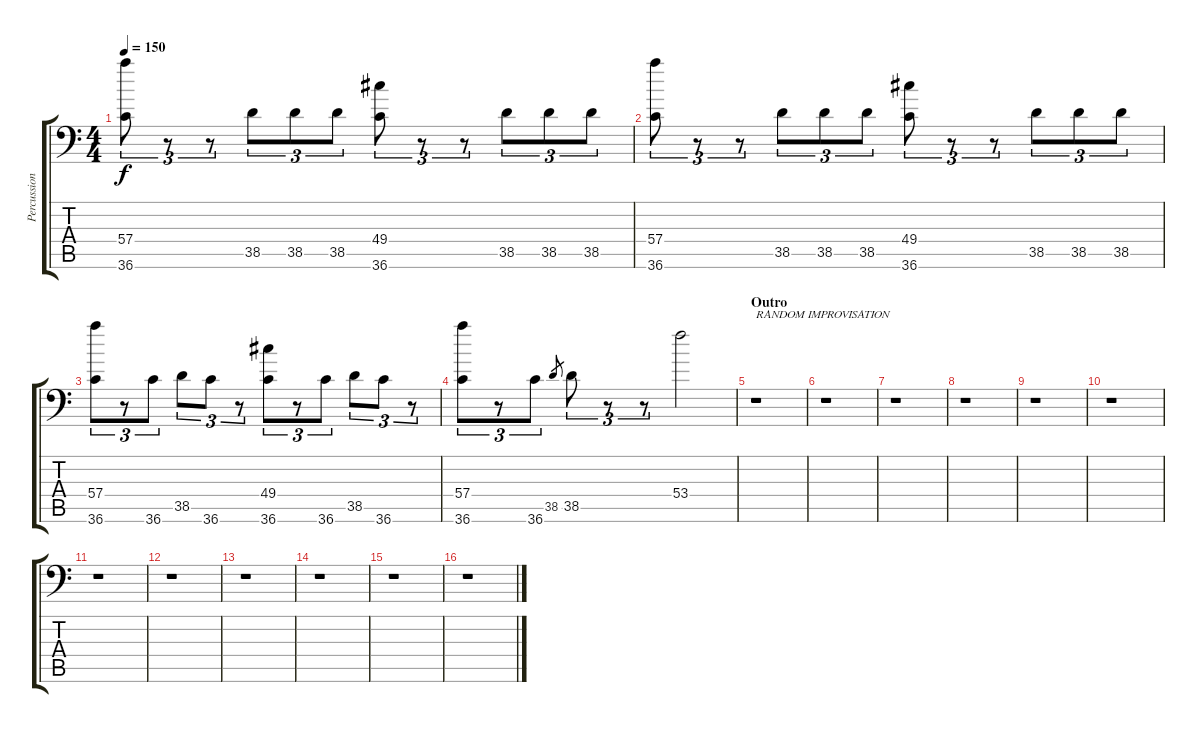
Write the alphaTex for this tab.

\track ("Percussion" "Percussion") {instrument acousticgrandpiano}
\staff {score tabs}
\tuning (C-1 C-1 C-1 C-1 C-1 C-1) {hide}
\ts (4 4)
\tempo 150
\clef f4
\ks c
(57.4 36.6).8{tu (3 2) dy f} r.8{tu (3 2)} r.8{tu (3 2)} 38.5.8{tu (3 2)} 38.5.8{tu (3 2)} 38.5.8{tu (3 2)} (49.4 36.6).8{tu (3 2)} r.8{tu (3 2)} r.8{tu (3 2)} 38.5.8{tu (3 2)} 38.5.8{tu (3 2)} 38.5.8{tu (3 2)} |
(57.4 36.6).8{tu (3 2)} r.8{tu (3 2)} r.8{tu (3 2)} 38.5.8{tu (3 2)} 38.5.8{tu (3 2)} 38.5.8{tu (3 2)} (49.4 36.6).8{tu (3 2)} r.8{tu (3 2)} r.8{tu (3 2)} 38.5.8{tu (3 2)} 38.5.8{tu (3 2)} 38.5.8{tu (3 2)} |
(57.4 36.6).8{tu (3 2)} r.8{tu (3 2)} 36.6.8{tu (3 2)} 38.5.8{tu (3 2)} 36.6.8{tu (3 2)} r.8{tu (3 2)} (49.4 36.6).8{tu (3 2)} r.8{tu (3 2)} 36.6.8{tu (3 2)} 38.5.8{tu (3 2)} 36.6.8{tu (3 2)} r.8{tu (3 2)} |
(57.4 36.6).8{tu (3 2)} r.8{tu (3 2)} 36.6.8{tu (3 2)} 38.5.8{gr} 38.5.8{tu (3 2)} r.8{tu (3 2)} r.8{tu (3 2)} 53.4.2 |
\section ("" "Outro")
r.1{txt "RANDOM IMPROVISATION"} |
r.1 |
r.1 |
r.1 |
r.1 |
r.1 |
r.1 |
r.1 |
r.1 |
r.1 |
r.1 |
r.1
